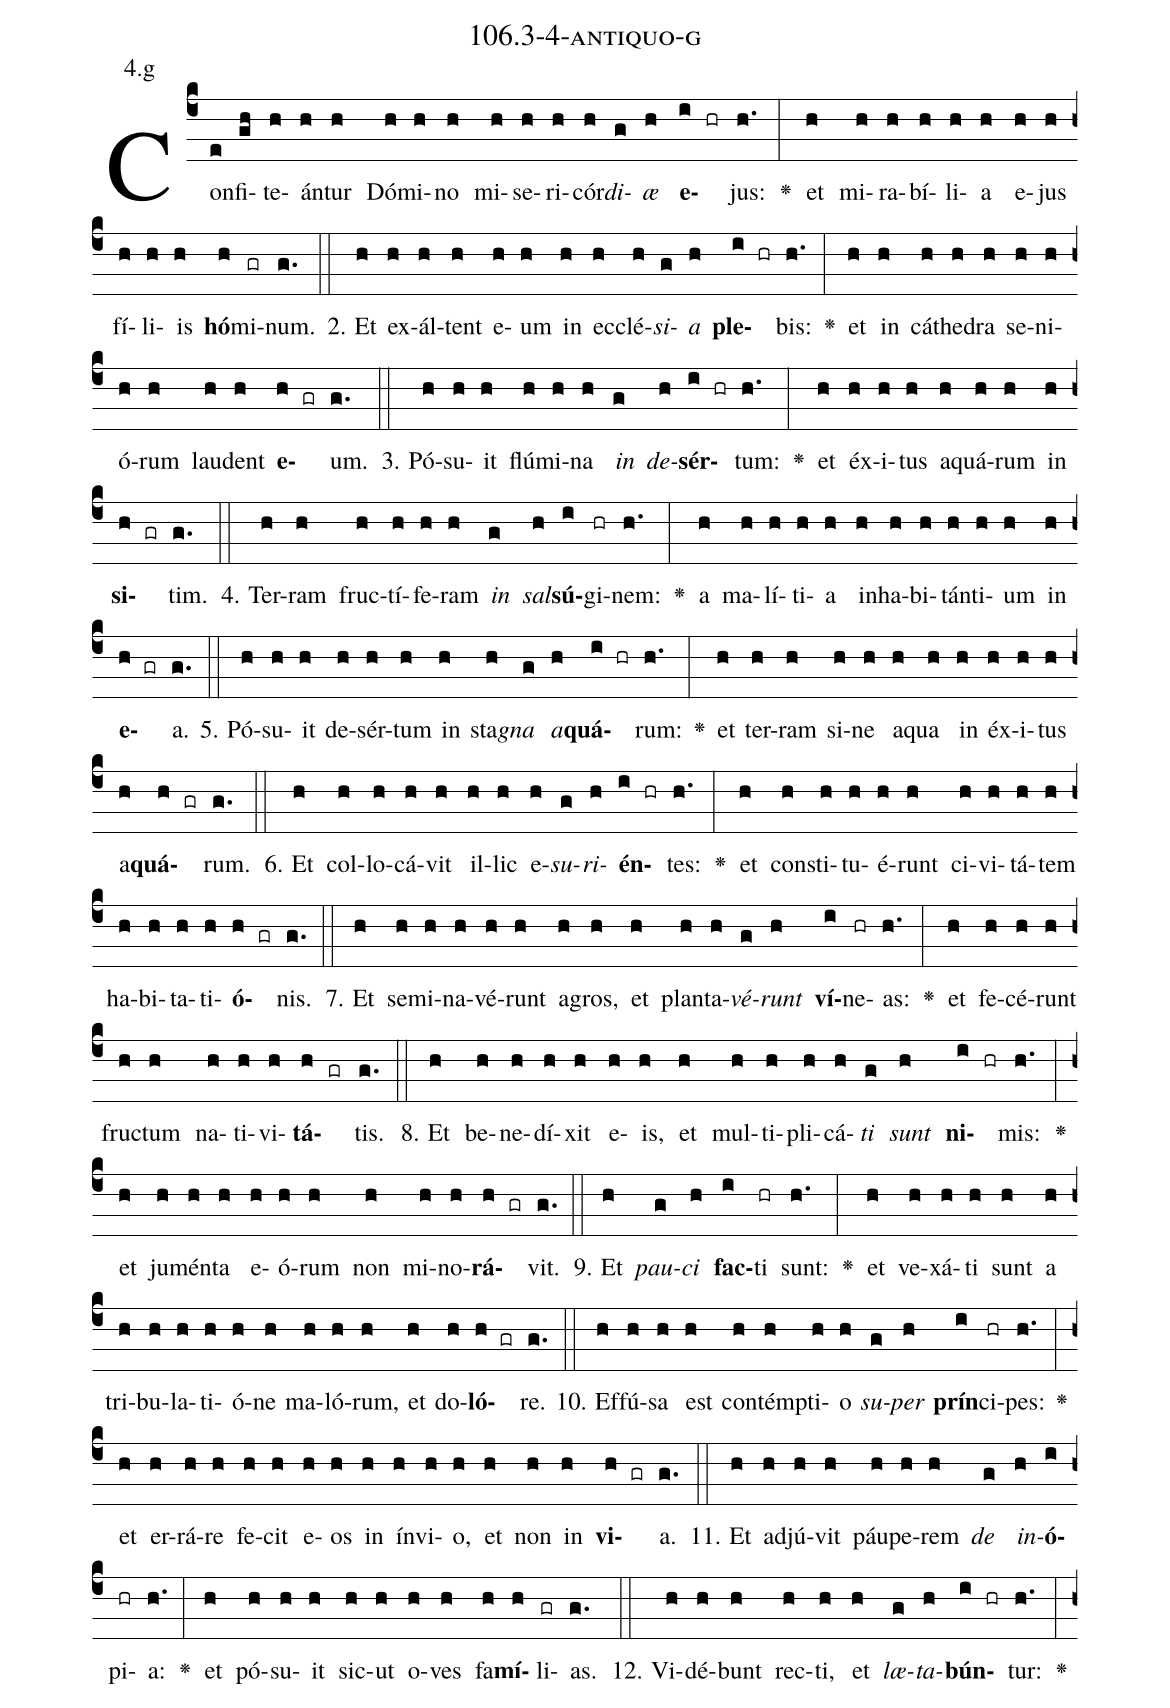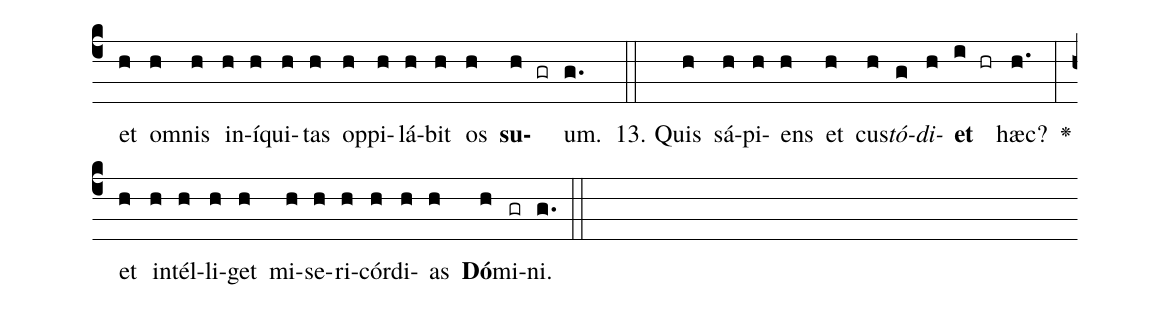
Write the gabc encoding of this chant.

name: 106.3-4-antiquo-g;
annotation: 4.g;
%%
(c4)Con(e)fi(gh)te(h)án(h)tur(h) Dó(h)mi(h)no(h) mi(h)se(h)ri(h)cór(h)<i>di</i>(g)<i>æ</i>(h) <b>e</b>(i hr)jus:(h.) <v>\greheightstar</v>(:) et(h) mi(h)ra(h)bí(h)li(h)a(h) e(h)jus(h) fí(h)li(h)is(h) <b>hó</b>(h)mi(gr)num.(g.) (::)
2. Et(h) ex(h)ál(h)tent(h) e(h)um(h) in(h) ec(h)clé(h)<i>si</i>(g)<i>a</i>(h) <b>ple</b>(i hr)bis:(h.) <v>\greheightstar</v>(:) et(h) in(h) cá(h)the(h)dra(h) se(h)ni(h)ó(h)rum(h) lau(h)dent(h) <b>e</b>(h gr)um.(g.) (::)
3. Pó(h)su(h)it(h) flú(h)mi(h)na(h) <i>in</i>(g) <i>de</i>(h)<b>sér</b>(i hr)tum:(h.) <v>\greheightstar</v>(:) et(h) éx(h)i(h)tus(h) a(h)quá(h)rum(h) in(h) <b>si</b>(h gr)tim.(g.) (::)
4. Ter(h)ram(h) fruc(h)tí(h)fe(h)ram(h) <i>in</i>(g) <i>sal</i>(h)<b>sú</b>(i)gi(hr)nem:(h.) <v>\greheightstar</v>(:) a(h) ma(h)lí(h)ti(h)a(h) in(h)ha(h)bi(h)tán(h)ti(h)um(h) in(h) <b>e</b>(h gr)a.(g.) (::)
5. Pó(h)su(h)it(h) de(h)sér(h)tum(h) in(h) sta(h)<i>gna</i>(g) <i>a</i>(h)<b>quá</b>(i hr)rum:(h.) <v>\greheightstar</v>(:) et(h) ter(h)ram(h) si(h)ne(h) a(h)qua(h) in(h) éx(h)i(h)tus(h) a(h)<b>quá</b>(h gr)rum.(g.) (::)
6. Et(h) col(h)lo(h)cá(h)vit(h) il(h)lic(h) e(h)<i>su</i>(g)<i>ri</i>(h)<b>én</b>(i hr)tes:(h.) <v>\greheightstar</v>(:) et(h) con(h)sti(h)tu(h)é(h)runt(h) ci(h)vi(h)tá(h)tem(h) ha(h)bi(h)ta(h)ti(h)<b>ó</b>(h gr)nis.(g.) (::)
7. Et(h) se(h)mi(h)na(h)vé(h)runt(h) a(h)gros,(h) et(h) plan(h)ta(h)<i>vé</i>(g)<i>runt</i>(h) <b>ví</b>(i)ne(hr)as:(h.) <v>\greheightstar</v>(:) et(h) fe(h)cé(h)runt(h) fruc(h)tum(h) na(h)ti(h)vi(h)<b>tá</b>(h gr)tis.(g.) (::)
8. Et(h) be(h)ne(h)dí(h)xit(h) e(h)is,(h) et(h) mul(h)ti(h)pli(h)cá(h)<i>ti</i>(g) <i>sunt</i>(h) <b>ni</b>(i hr)mis:(h.) <v>\greheightstar</v>(:) et(h) ju(h)mén(h)ta(h) e(h)ó(h)rum(h) non(h) mi(h)no(h)<b>rá</b>(h gr)vit.(g.) (::)
9. Et(h) <i>pau</i>(g)<i>ci</i>(h) <b>fac</b>(i)ti(hr) sunt:(h.) <v>\greheightstar</v>(:) et(h) ve(h)xá(h)ti(h) sunt(h) a(h) tri(h)bu(h)la(h)ti(h)ó(h)ne(h) ma(h)ló(h)rum,(h) et(h) do(h)<b>ló</b>(h gr)re.(g.) (::)
10. Ef(h)fú(h)sa(h) est(h) con(h)témp(h)ti(h)o(h) <i>su</i>(g)<i>per</i>(h) <b>prín</b>(i)ci(hr)pes:(h.) <v>\greheightstar</v>(:) et(h) er(h)rá(h)re(h) fe(h)cit(h) e(h)os(h) in(h) ín(h)vi(h)o,(h) et(h) non(h) in(h) <b>vi</b>(h gr)a.(g.) (::)
11. Et(h) ad(h)jú(h)vit(h) páu(h)pe(h)rem(h) <i>de</i>(g) <i>in</i>(h)<b>ó</b>(i)pi(hr)a:(h.) <v>\greheightstar</v>(:) et(h) pó(h)su(h)it(h) sic(h)ut(h) o(h)ves(h) fa(h)<b>mí</b>(h)li(gr)as.(g.) (::)
12. Vi(h)dé(h)bunt(h) rec(h)ti,(h) et(h) <i>læ</i>(g)<i>ta</i>(h)<b>bún</b>(i hr)tur:(h.) <v>\greheightstar</v>(:) et(h) om(h)nis(h) in(h)í(h)qui(h)tas(h) op(h)pi(h)lá(h)bit(h) os(h) <b>su</b>(h gr)um.(g.) (::)
13. Quis(h) sá(h)pi(h)ens(h) et(h) cus(h)<i>tó</i>(g)<i>di</i>(h)<b>et</b>(i hr) hæc?(h.) <v>\greheightstar</v>(:) et(h) in(h)tél(h)li(h)get(h) mi(h)se(h)ri(h)cór(h)di(h)as(h) <b>Dó</b>(h)mi(gr)ni.(g.) (::)
